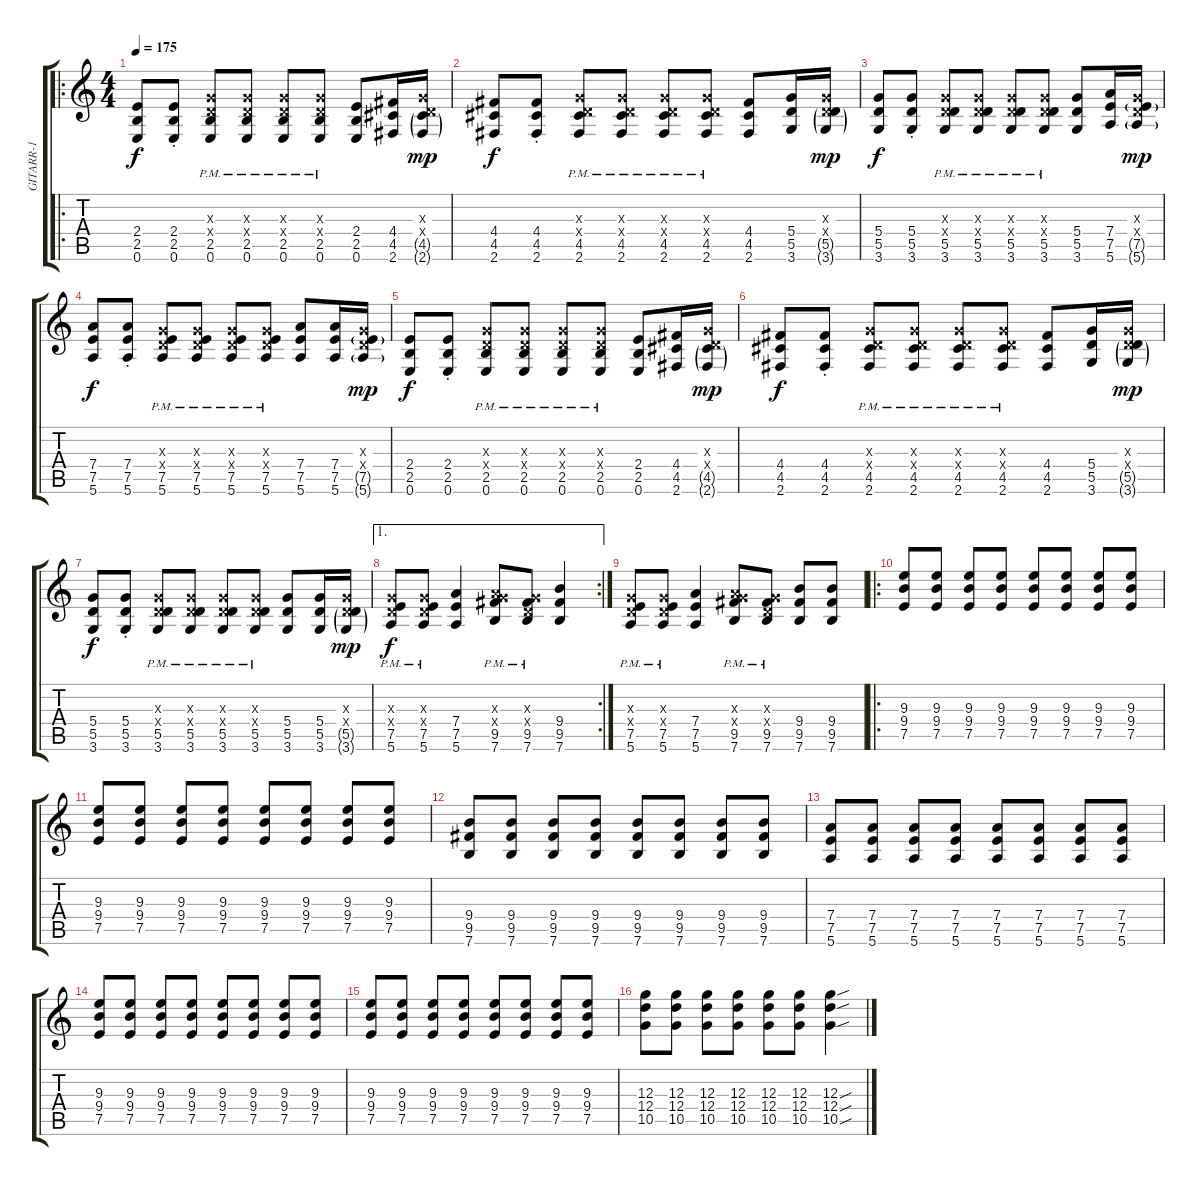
\track ("GITARR-1" "GITARR-1") {instrument distortionguitar}
\staff {score tabs}
\tuning (E4 B3 G3 D3 A2 E2) {hide}
\ro
\ts (4 4)
\tempo 175
\clef g2
\ks c
(2.4 2.5 0.6).8{dy f} (2.4{st} 2.5{st} 0.6{st}).8 (0.3{x} 0.4{x} 2.5{pm} 0.6{pm}).8 (0.3{x} 0.4{x} 2.5{pm} 0.6{pm}).8 (0.3{x} 0.4{x} 2.5{pm} 0.6{pm}).8 (0.3{x} 0.4{x} 2.5{pm} 0.6{pm}).8 (2.4 2.5 0.6).8 (4.4 4.5 2.6).16 (0.3{x} 0.4{x} 4.5{g} 2.6{g}).16{dy mp} |
(4.4 4.5 2.6).8{dy f} (4.4{st} 4.5{st} 2.6{st}).8 (0.3{x} 0.4{x} 4.5{pm} 2.6{pm}).8 (0.3{x} 0.4{x} 4.5{pm} 2.6{pm}).8 (0.3{x} 0.4{x} 4.5{pm} 2.6{pm}).8 (0.3{x} 0.4{x} 4.5{pm} 2.6{pm}).8 (4.4 4.5 2.6).8 (5.4 5.5 3.6).16 (0.3{x} 0.4{x} 5.5{g} 3.6{g}).16{dy mp} |
(5.4 5.5 3.6).8{dy f} (5.4{st} 5.5{st} 3.6{st}).8 (0.3{x} 0.4{x} 5.5{pm} 3.6{pm}).8 (0.3{x} 0.4{x} 5.5{pm} 3.6{pm}).8 (0.3{x} 0.4{x} 5.5{pm} 3.6{pm}).8 (0.3{x} 0.4{x} 5.5{pm} 3.6{pm}).8 (5.4 5.5 3.6).8 (7.4 7.5 5.6).16 (0.3{x} 0.4{x} 7.5{g} 5.6{g}).16{dy mp} |
(7.4 7.5 5.6).8{dy f} (7.4{st} 7.5{st} 5.6{st}).8 (0.3{x} 0.4{x} 7.5{pm} 5.6{pm}).8 (0.3{x} 0.4{x} 7.5{pm} 5.6{pm}).8 (0.3{x} 0.4{x} 7.5{pm} 5.6{pm}).8 (0.3{x} 0.4{x} 7.5{pm} 5.6{pm}).8 (7.4 7.5 5.6).8 (7.4 7.5 5.6).16 (0.3{x} 0.4{x} 7.5{g} 5.6{g}).16{dy mp} |
(2.4 2.5 0.6).8{dy f} (2.4{st} 2.5{st} 0.6{st}).8 (0.3{x} 0.4{x} 2.5{pm} 0.6{pm}).8 (0.3{x} 0.4{x} 2.5{pm} 0.6{pm}).8 (0.3{x} 0.4{x} 2.5{pm} 0.6{pm}).8 (0.3{x} 0.4{x} 2.5{pm} 0.6{pm}).8 (2.4 2.5 0.6).8 (4.4 4.5 2.6).16 (0.3{x} 0.4{x} 4.5{g} 2.6{g}).16{dy mp} |
(4.4 4.5 2.6).8{dy f} (4.4{st} 4.5{st} 2.6{st}).8 (0.3{x} 0.4{x} 4.5{pm} 2.6{pm}).8 (0.3{x} 0.4{x} 4.5{pm} 2.6{pm}).8 (0.3{x} 0.4{x} 4.5{pm} 2.6{pm}).8 (0.3{x} 0.4{x} 4.5{pm} 2.6{pm}).8 (4.4 4.5 2.6).8 (5.4 5.5 3.6).16 (0.3{x} 0.4{x} 5.5{g} 3.6{g}).16{dy mp} |
(5.4 5.5 3.6).8{dy f} (5.4{st} 5.5{st} 3.6{st}).8 (0.3{x} 0.4{x} 5.5{pm} 3.6{pm}).8 (0.3{x} 0.4{x} 5.5{pm} 3.6{pm}).8 (0.3{x} 0.4{x} 5.5{pm} 3.6{pm}).8 (0.3{x} 0.4{x} 5.5{pm} 3.6{pm}).8 (5.4 5.5 3.6).8 (5.4 5.5 3.6).16 (0.3{x} 0.4{x} 5.5{g} 3.6{g}).16{dy mp} |
\ae 1
\rc 2
(0.3{x} 0.4{x} 7.5{pm} 5.6{pm}).8{dy f} (0.3{x} 0.4{x} 7.5{pm} 5.6{pm}).8 (7.4 7.5 5.6).4 (0.3{x} 7.4{x} 9.5{pm} 7.6{pm}).8 (0.3{x} 0.4{x} 9.5{pm} 7.6{pm}).8 (9.4 9.5 7.6).4 |
(0.3{x} 0.4{x} 7.5{pm} 5.6{pm}).8 (0.3{x} 0.4{x} 7.5{pm} 5.6{pm}).8 (7.4 7.5 5.6).4 (0.3{x} 7.4{x} 9.5{pm} 7.6{pm}).8 (0.3{x} 0.4{x} 9.5{pm} 7.6{pm}).8 (9.4 9.5 7.6).8 (9.4 9.5 7.6).8 |
\ro
(9.3 9.4 7.5).8 (9.3 9.4 7.5).8 (9.3 9.4 7.5).8 (9.3 9.4 7.5).8 (9.3 9.4 7.5).8 (9.3 9.4 7.5).8 (9.3 9.4 7.5).8 (9.3 9.4 7.5).8 |
(9.3 9.4 7.5).8 (9.3 9.4 7.5).8 (9.3 9.4 7.5).8 (9.3 9.4 7.5).8 (9.3 9.4 7.5).8 (9.3 9.4 7.5).8 (9.3 9.4 7.5).8 (9.3 9.4 7.5).8 |
(9.4 9.5 7.6).8 (9.4 9.5 7.6).8 (9.4 9.5 7.6).8 (9.4 9.5 7.6).8 (9.4 9.5 7.6).8 (9.4 9.5 7.6).8 (9.4 9.5 7.6).8 (9.4 9.5 7.6).8 |
(7.4 7.5 5.6).8 (7.4 7.5 5.6).8 (7.4 7.5 5.6).8 (7.4 7.5 5.6).8 (7.4 7.5 5.6).8 (7.4 7.5 5.6).8 (7.4 7.5 5.6).8 (7.4 7.5 5.6).8 |
(9.3 9.4 7.5).8 (9.3 9.4 7.5).8 (9.3 9.4 7.5).8 (9.3 9.4 7.5).8 (9.3 9.4 7.5).8 (9.3 9.4 7.5).8 (9.3 9.4 7.5).8 (9.3 9.4 7.5).8 |
(9.3 9.4 7.5).8 (9.3 9.4 7.5).8 (9.3 9.4 7.5).8 (9.3 9.4 7.5).8 (9.3 9.4 7.5).8 (9.3 9.4 7.5).8 (9.3 9.4 7.5).8 (9.3 9.4 7.5).8 |
(12.3 12.4 10.5).8 (12.3 12.4 10.5).8 (12.3 12.4 10.5).8 (12.3 12.4 10.5).8 (12.3 12.4 10.5).8 (12.3 12.4 10.5).8 (12.3{sou} 12.4{sou} 10.5{sou}).4
